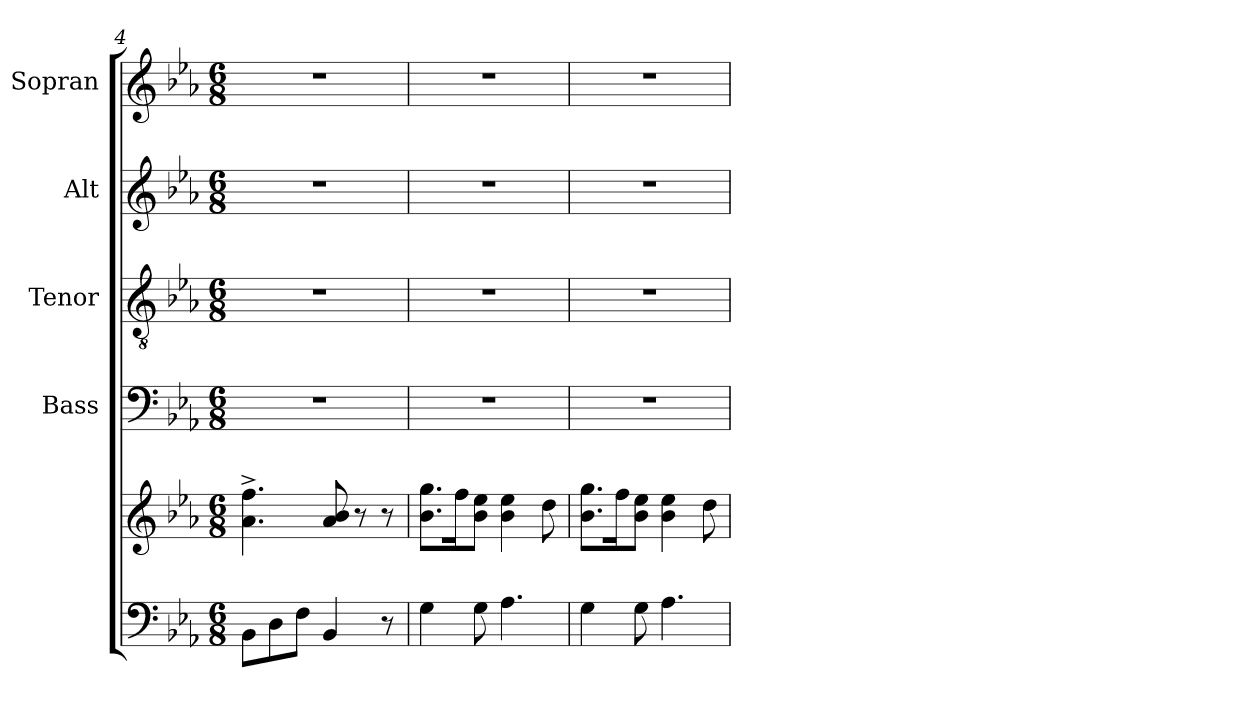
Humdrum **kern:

**kern	**kern	**kern	**kern	**kern	**kern
*part5	*part5	*part4	*part3	*part2	*part1
*staff6	*staff5	*staff4	*staff3	*staff2	*staff1
*	*	*I"Bass	*I"Tenor	*I"Alt	*I"Sopran
*	*	*I'B.	*I'T.	*I'A.	*I'S.
*clefF4	*clefG2	*clefF4	*clefGv2	*clefG2	*clefG2
*k[b-e-a-]	*k[b-e-a-]	*k[b-e-a-]	*k[b-e-a-]	*k[b-e-a-]	*k[b-e-a-]
*E-:	*E-:	*E-:	*E-:	*E-:	*E-:
*M6/8	*M6/8	*M6/8	*M6/8	*M6/8	*M6/8
=4	=4	=4	=4	=4	=4
8BB-\L	4.a-\^> 4.ff\^>	2.r	2.r	2.r	2.r
8D\	.	.	.	.	.
8F\J	.	.	.	.	.
4BB-/	8a-/ 8b-/	.	.	.	.
.	8r	.	.	.	.
8r	8r	.	.	.	.
=5	=5	=5	=5	=5	=5
4G\	8.b-\ 8.gg\L	2.r	2.r	2.r	2.r
.	16ff\k	.	.	.	.
8G\	8b-\ 8ee-\J	.	.	.	.
4.A-\	4b-\ 4ee-\	.	.	.	.
.	8dd\	.	.	.	.
=6	=6	=6	=6	=6	=6
4G\	8.b-\ 8.gg\L	2.r	2.r	2.r	2.r
.	16ff\k	.	.	.	.
8G\	8b-\ 8ee-\J	.	.	.	.
4.A-\	4b-\ 4ee-\	.	.	.	.
.	8dd\	.	.	.	.
=	=	=	=	=	=
*-	*-	*-	*-	*-	*-
